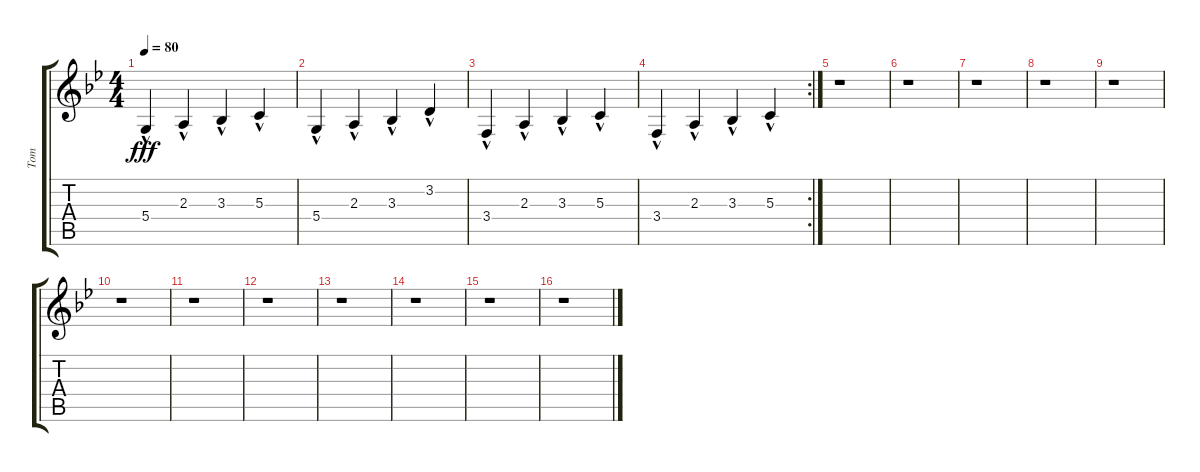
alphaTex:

\track ("Tom" "Tom") {instrument acousticgrandpiano}
\staff {score tabs}
\tuning (E4 B3 G3 D3 A2 D2) {hide}
\ts (4 4)
\tempo 80
\clef g2
\ks bb
5.4{hac}.4{dy fff} 2.3{hac}.4 3.3{hac}.4 5.3{hac}.4 |
5.4{hac}.4 2.3{hac}.4 3.3{hac}.4 3.2{hac}.4 |
3.4{hac}.4 2.3{hac}.4 3.3{hac}.4 5.3{hac}.4 |
\rc 2
3.4{hac}.4 2.3{hac}.4 3.3{hac}.4 5.3{hac}.4 |
r.1 |
r.1 |
r.1 |
r.1 |
r.1 |
r.1 |
r.1 |
r.1 |
r.1 |
r.1 |
r.1 |
r.1
